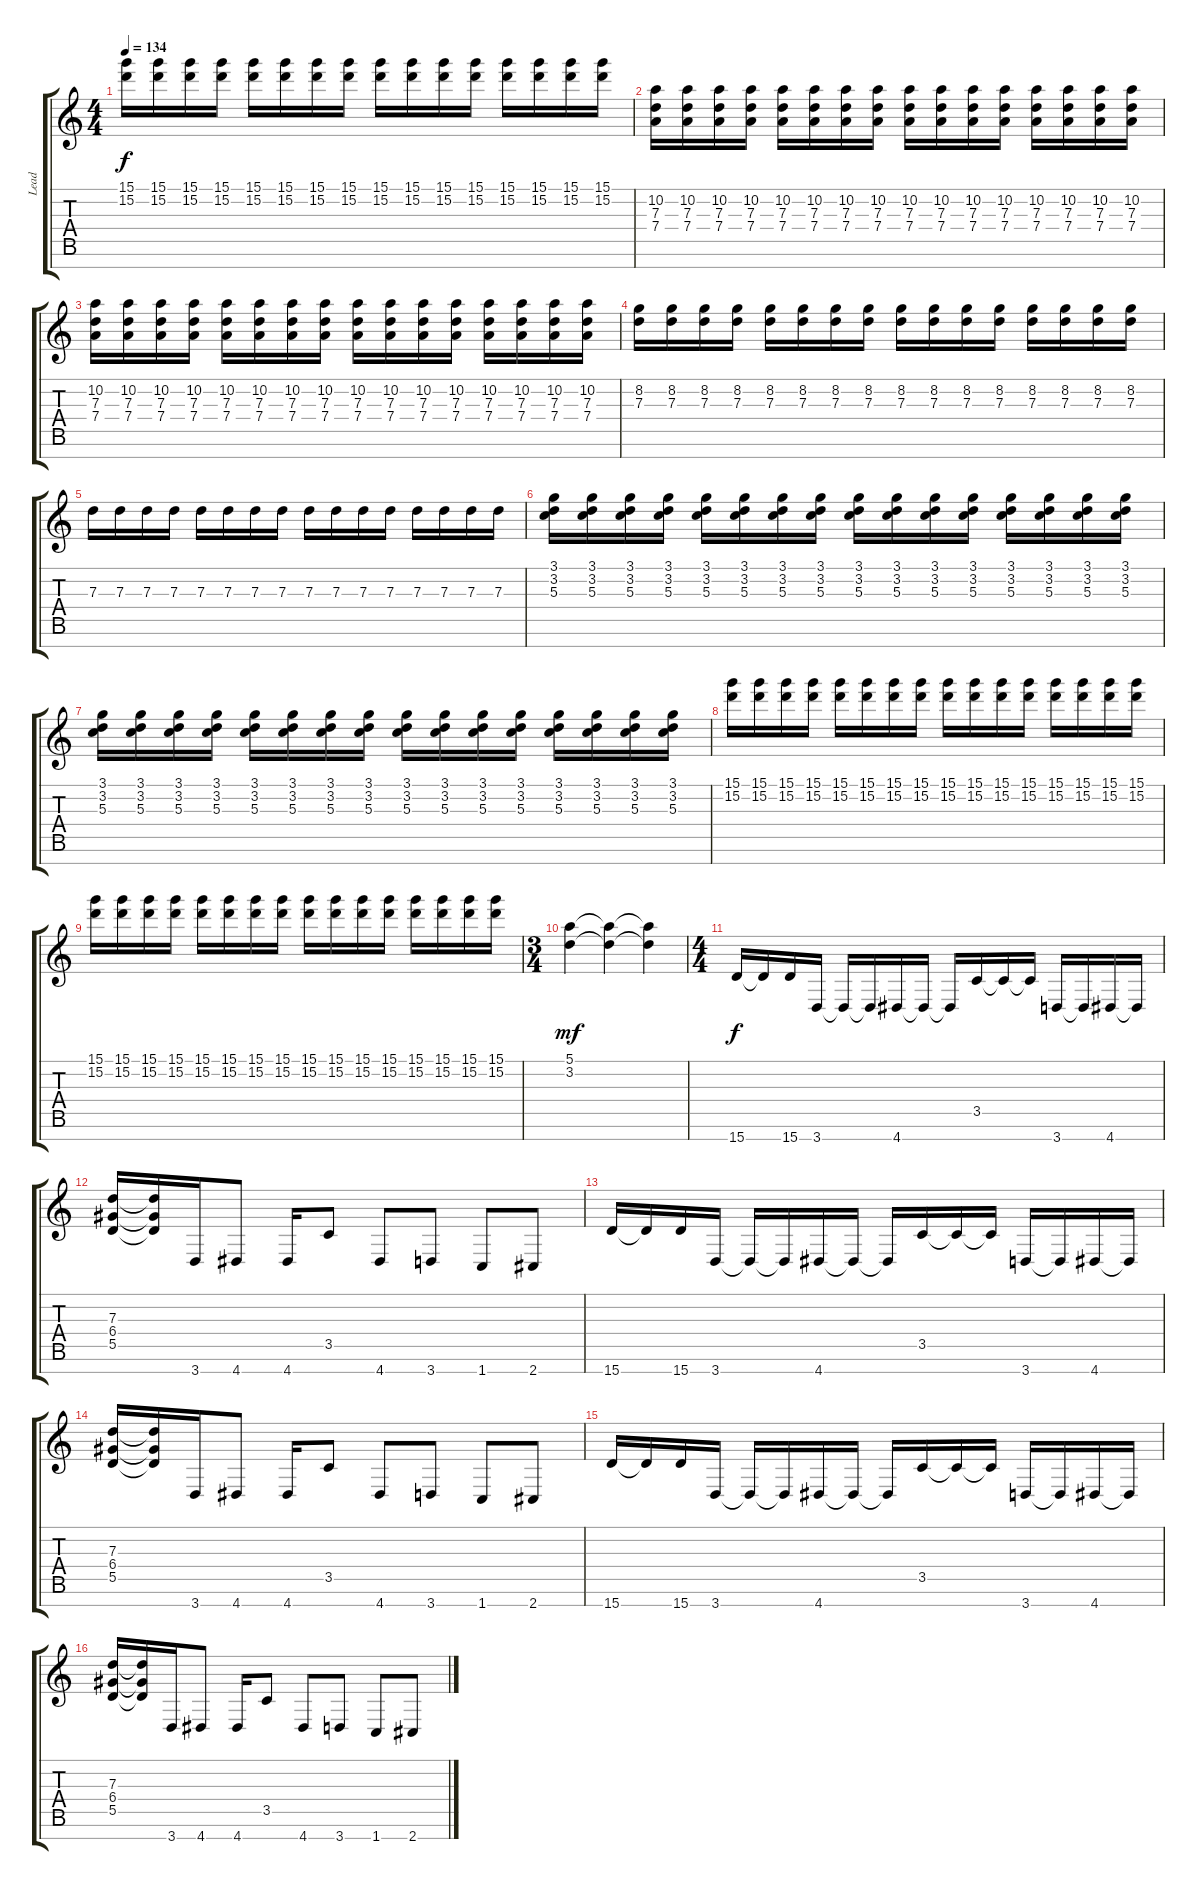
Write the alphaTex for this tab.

\track ("Lead" "Lead") {instrument distortionguitar}
\staff {score tabs}
\tuning (E4 B3 G3 D3 A2 E2 B1) {hide}
\ts (4 4)
\tempo 134
\clef g2
\ks c
(15.1 15.2).16{dy f} (15.1 15.2).16 (15.1 15.2).16 (15.1 15.2).16 (15.1 15.2).16 (15.1 15.2).16 (15.1 15.2).16 (15.1 15.2).16 (15.1 15.2).16 (15.1 15.2).16 (15.1 15.2).16 (15.1 15.2).16 (15.1 15.2).16 (15.1 15.2).16 (15.1 15.2).16 (15.1 15.2).16 |
(10.2 7.3 7.4).16 (10.2 7.3 7.4).16 (10.2 7.3 7.4).16 (10.2 7.3 7.4).16 (10.2 7.3 7.4).16 (10.2 7.3 7.4).16 (10.2 7.3 7.4).16 (10.2 7.3 7.4).16 (10.2 7.3 7.4).16 (10.2 7.3 7.4).16 (10.2 7.3 7.4).16 (10.2 7.3 7.4).16 (10.2 7.3 7.4).16 (10.2 7.3 7.4).16 (10.2 7.3 7.4).16 (10.2 7.3 7.4).16 |
(10.2 7.3 7.4).16 (10.2 7.3 7.4).16 (10.2 7.3 7.4).16 (10.2 7.3 7.4).16 (10.2 7.3 7.4).16 (10.2 7.3 7.4).16 (10.2 7.3 7.4).16 (10.2 7.3 7.4).16 (10.2 7.3 7.4).16 (10.2 7.3 7.4).16 (10.2 7.3 7.4).16 (10.2 7.3 7.4).16 (10.2 7.3 7.4).16 (10.2 7.3 7.4).16 (10.2 7.3 7.4).16 (10.2 7.3 7.4).16 |
(8.2 7.3).16 (8.2 7.3).16 (8.2 7.3).16 (8.2 7.3).16 (8.2 7.3).16 (8.2 7.3).16 (8.2 7.3).16 (8.2 7.3).16 (8.2 7.3).16 (8.2 7.3).16 (8.2 7.3).16 (8.2 7.3).16 (8.2 7.3).16 (8.2 7.3).16 (8.2 7.3).16 (8.2 7.3).16 |
7.3.16 7.3.16 7.3.16 7.3.16 7.3.16 7.3.16 7.3.16 7.3.16 7.3.16 7.3.16 7.3.16 7.3.16 7.3.16 7.3.16 7.3.16 7.3.16 |
(3.1 3.2 5.3).16 (3.1 3.2 5.3).16 (3.1 3.2 5.3).16 (3.1 3.2 5.3).16 (3.1 3.2 5.3).16 (3.1 3.2 5.3).16 (3.1 3.2 5.3).16 (3.1 3.2 5.3).16 (3.1 3.2 5.3).16 (3.1 3.2 5.3).16 (3.1 3.2 5.3).16 (3.1 3.2 5.3).16 (3.1 3.2 5.3).16 (3.1 3.2 5.3).16 (3.1 3.2 5.3).16 (3.1 3.2 5.3).16 |
(3.1 3.2 5.3).16 (3.1 3.2 5.3).16 (3.1 3.2 5.3).16 (3.1 3.2 5.3).16 (3.1 3.2 5.3).16 (3.1 3.2 5.3).16 (3.1 3.2 5.3).16 (3.1 3.2 5.3).16 (3.1 3.2 5.3).16 (3.1 3.2 5.3).16 (3.1 3.2 5.3).16 (3.1 3.2 5.3).16 (3.1 3.2 5.3).16 (3.1 3.2 5.3).16 (3.1 3.2 5.3).16 (3.1 3.2 5.3).16 |
(15.1 15.2).16 (15.1 15.2).16 (15.1 15.2).16 (15.1 15.2).16 (15.1 15.2).16 (15.1 15.2).16 (15.1 15.2).16 (15.1 15.2).16 (15.1 15.2).16 (15.1 15.2).16 (15.1 15.2).16 (15.1 15.2).16 (15.1 15.2).16 (15.1 15.2).16 (15.1 15.2).16 (15.1 15.2).16 |
(15.1 15.2).16 (15.1 15.2).16 (15.1 15.2).16 (15.1 15.2).16 (15.1 15.2).16 (15.1 15.2).16 (15.1 15.2).16 (15.1 15.2).16 (15.1 15.2).16 (15.1 15.2).16 (15.1 15.2).16 (15.1 15.2).16 (15.1 15.2).16 (15.1 15.2).16 (15.1 15.2).16 (15.1 15.2).16 |
\ts (3 4)
(5.1 3.2).4{dy mf} (5.1{t} 3.2{t}).4 (5.1{t} 3.2{t}).4 |
\ts (4 4)
15.7.16{dy f} 15.7{t}.16 15.7.16 3.7.16 3.7{t}.16 3.7{t}.16 4.7.16 4.7{t}.16 4.7{t}.16 3.5.16 3.5{t}.16 3.5{t}.16 3.7.16 3.7{t}.16 4.7.16 4.7{t}.16 |
(7.3 6.4 5.5).16 (7.3{t} 6.4{t} 5.5{t}).16 3.7.16 4.7.8 4.7.16 3.5.8 4.7.8 3.7.8 1.7.8 2.7.8 |
15.7.16 15.7{t}.16 15.7.16 3.7.16 3.7{t}.16 3.7{t}.16 4.7.16 4.7{t}.16 4.7{t}.16 3.5.16 3.5{t}.16 3.5{t}.16 3.7.16 3.7{t}.16 4.7.16 4.7{t}.16 |
(7.3 6.4 5.5).16 (7.3{t} 6.4{t} 5.5{t}).16 3.7.16 4.7.8 4.7.16 3.5.8 4.7.8 3.7.8 1.7.8 2.7.8 |
15.7.16 15.7{t}.16 15.7.16 3.7.16 3.7{t}.16 3.7{t}.16 4.7.16 4.7{t}.16 4.7{t}.16 3.5.16 3.5{t}.16 3.5{t}.16 3.7.16 3.7{t}.16 4.7.16 4.7{t}.16 |
(7.3 6.4 5.5).16 (7.3{t} 6.4{t} 5.5{t}).16 3.7.16 4.7.8 4.7.16 3.5.8 4.7.8 3.7.8 1.7.8 2.7.8
